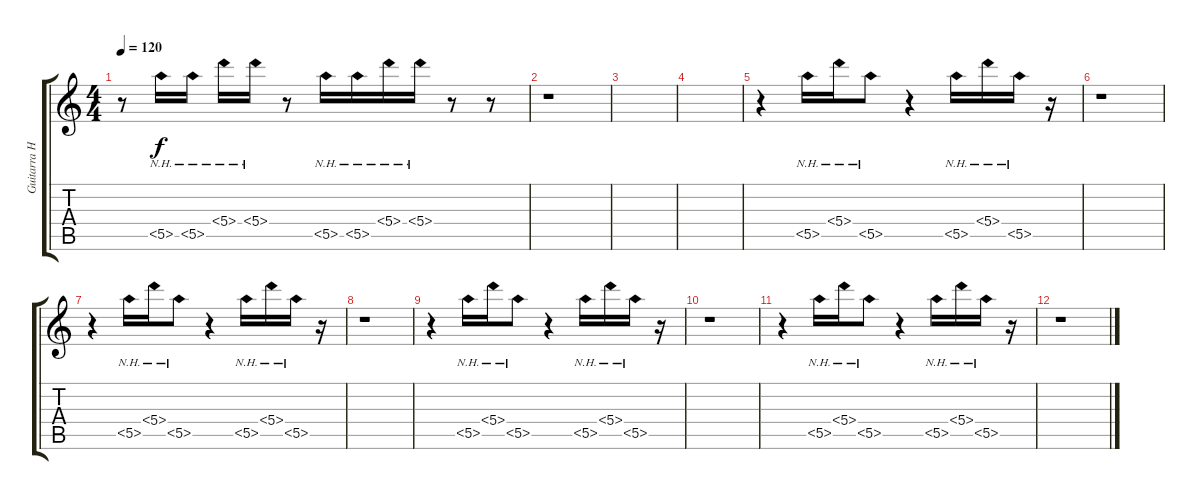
\track ("Guitarra Harmonica" "Guitarra H") {instrument overdrivenguitar}
\staff {score tabs}
\tuning (E4 B3 G3 D3 A2 E2) {hide}
\ts (4 4)
\tempo 120
\clef g2
\ks c
r.8{dy f} 5.5{nh}.16 5.5{nh}.16 5.4{nh}.16 5.4{nh}.16 r.8 5.5{nh}.16 5.5{nh}.16 5.4{nh}.16 5.4{nh}.16 r.8 r.8 |
r.1 |
|
|
r.4 5.5{nh}.16 5.4{nh}.16 5.5{nh}.8 r.4 5.5{nh}.16 5.4{nh}.16 5.5{nh}.16 r.16 |
r.1 |
r.4 5.5{nh}.16 5.4{nh}.16 5.5{nh}.8 r.4 5.5{nh}.16 5.4{nh}.16 5.5{nh}.16 r.16 |
r.1 |
r.4 5.5{nh}.16 5.4{nh}.16 5.5{nh}.8 r.4 5.5{nh}.16 5.4{nh}.16 5.5{nh}.16 r.16 |
r.1 |
r.4 5.5{nh}.16 5.4{nh}.16 5.5{nh}.8 r.4 5.5{nh}.16 5.4{nh}.16 5.5{nh}.16 r.16 |
r.1
